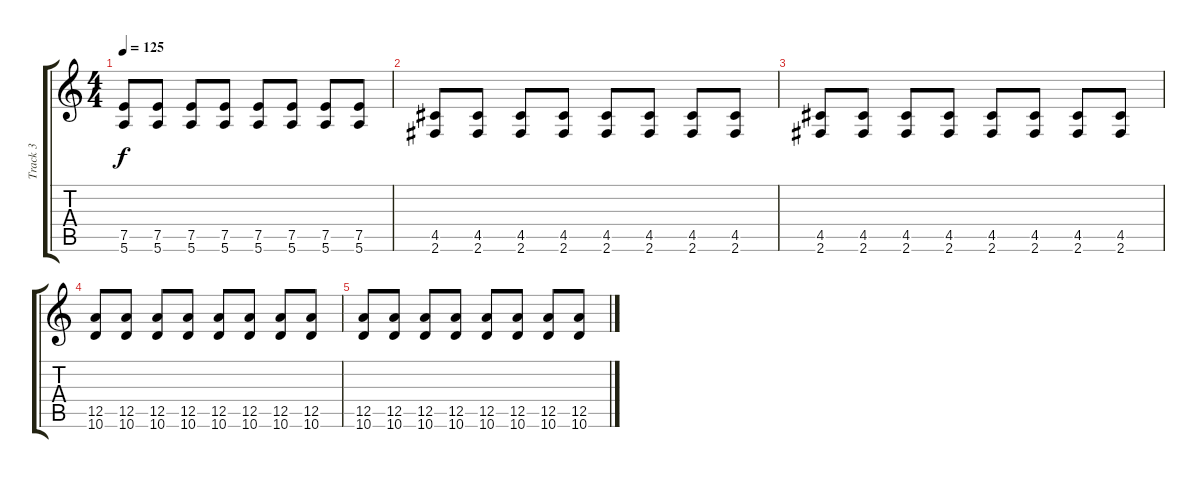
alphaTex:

\track ("Track 3" "Track 3") {instrument distortionguitar}
\staff {score tabs}
\tuning (E4 B3 G3 D3 A2 E2) {hide}
\ts (4 4)
\tempo 125
\clef g2
\ks c
(7.5 5.6).8{dy f} (7.5 5.6).8 (7.5 5.6).8 (7.5 5.6).8 (7.5 5.6).8 (7.5 5.6).8 (7.5 5.6).8 (7.5 5.6).8 |
(4.5 2.6).8 (4.5 2.6).8 (4.5 2.6).8 (4.5 2.6).8 (4.5 2.6).8 (4.5 2.6).8 (4.5 2.6).8 (4.5 2.6).8 |
(4.5 2.6).8 (4.5 2.6).8 (4.5 2.6).8 (4.5 2.6).8 (4.5 2.6).8 (4.5 2.6).8 (4.5 2.6).8 (4.5 2.6).8 |
(12.5 10.6).8 (12.5 10.6).8 (12.5 10.6).8 (12.5 10.6).8 (12.5 10.6).8 (12.5 10.6).8 (12.5 10.6).8 (12.5 10.6).8 |
(12.5 10.6).8 (12.5 10.6).8 (12.5 10.6).8 (12.5 10.6).8 (12.5 10.6).8 (12.5 10.6).8 (12.5 10.6).8 (12.5 10.6).8
